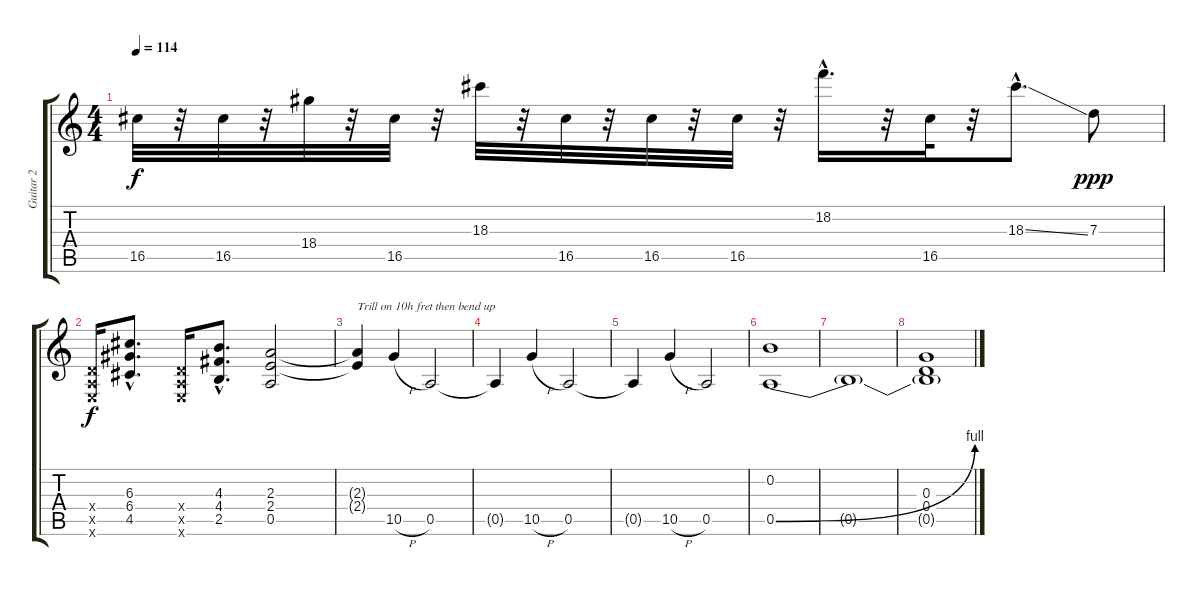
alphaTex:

\track ("Guitar 2" "Guitar 2") {instrument overdrivenguitar}
\staff {score tabs}
\tuning (E4 B3 G3 D3 A2 E2) {hide}
\ts (4 4)
\tempo 114
\clef g2
\ks c
16.5.32{dy f} r.32 16.5.32 r.32 18.4.32 r.32 16.5.32 r.32 18.3.32 r.32 16.5.32 r.32 16.5.32 r.32 16.5.32 r.32 18.2{hac}.16{d} r.32 16.5.32 r.32 18.3{ss hac}.8{d} 7.3.8{dy ppp} |
(0.4{x} 0.5{x} 0.6{x}).16{dy f} (6.3{hac} 6.4{hac} 4.5{hac}).8{d} (0.4{x} 0.5{x} 0.6{x}).16 (4.3{hac} 4.4{hac} 2.5{hac}).8{d} (2.3 2.4 0.5).2 |
(2.3{t} 2.4{t}).4{txt "Trill on 10h fret then bend up"} 10.5{h}.4 0.5.2 |
0.5{t}.4 10.5{h}.4 0.5.2 |
0.5{t}.4 10.5{h}.4 0.5.2 |
(0.2 0.5{be (bend 0 0 60 4)}).1 |
0.5{t}.1 |
(0.3 0.4 0.5{t}).1
